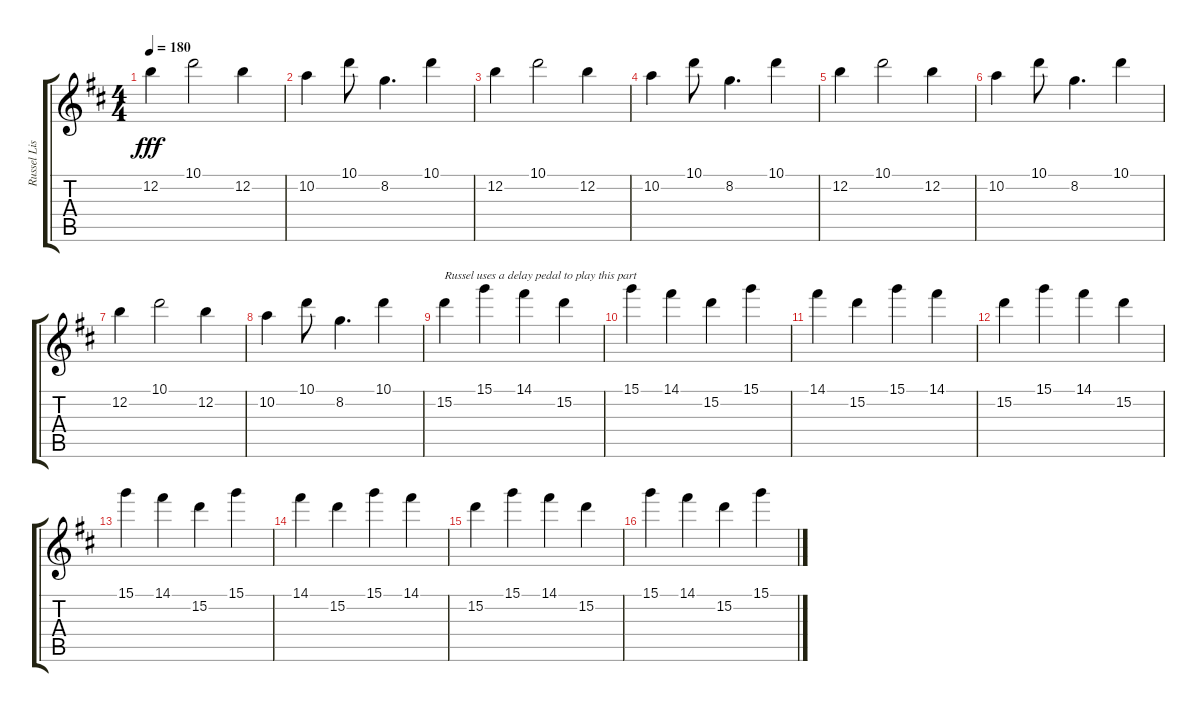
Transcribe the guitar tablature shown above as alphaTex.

\track ("Russel Lissack" "Russel Lis") {instrument overdrivenguitar}
\staff {score tabs}
\tuning (E4 B3 G3 D3 A2 E2) {hide}
\ts (4 4)
\tempo 180
\clef g2
\ks d
12.2.4{dy fff} 10.1.2 12.2.4 |
10.2.4 10.1.8 8.2.4{d} 10.1.4 |
12.2.4 10.1.2 12.2.4 |
10.2.4 10.1.8 8.2.4{d} 10.1.4 |
12.2.4 10.1.2 12.2.4 |
10.2.4 10.1.8 8.2.4{d} 10.1.4 |
12.2.4 10.1.2 12.2.4 |
10.2.4 10.1.8 8.2.4{d} 10.1.4 |
15.2.4{txt "Russel uses a delay pedal to play this part"} 15.1.4 14.1.4 15.2.4 |
15.1.4 14.1.4 15.2.4 15.1.4 |
14.1.4 15.2.4 15.1.4 14.1.4 |
15.2.4 15.1.4 14.1.4 15.2.4 |
15.1.4 14.1.4 15.2.4 15.1.4 |
14.1.4 15.2.4 15.1.4 14.1.4 |
15.2.4 15.1.4 14.1.4 15.2.4 |
15.1.4 14.1.4 15.2.4 15.1.4
